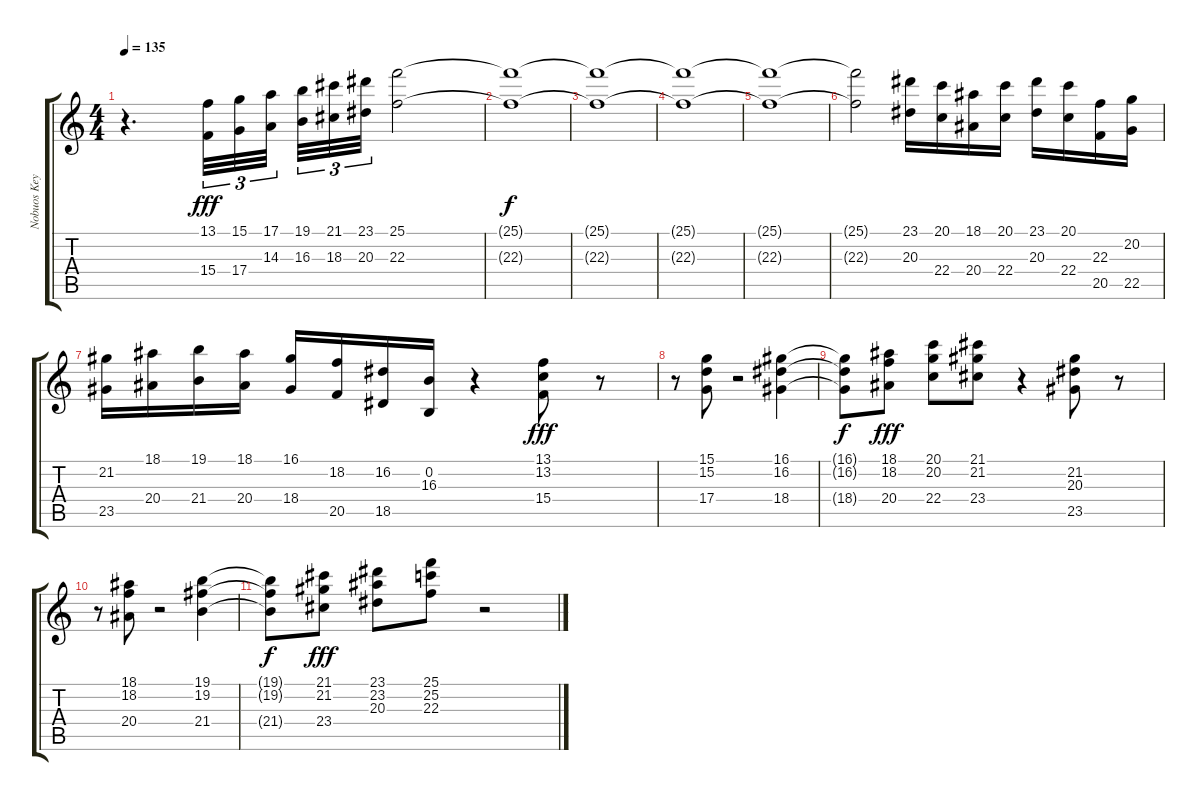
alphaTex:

\track ("Nobuos Keyboard" "Nobuos Key") {instrument rockorgan}
\staff {score tabs}
\tuning (E4 B3 G3 D3 A2 E2) {hide}
\ts (4 4)
\tempo 135
\clef g2
\ks c
r.4{d dy fff} (13.1 15.4).32{tu (3 2)} (15.1 17.4).32{tu (3 2)} (17.1 14.3).32{tu (3 2) beam splitsecondary} (19.1 16.3).32{tu (3 2)} (21.1 18.3).32{tu (3 2)} (23.1 20.3).32{tu (3 2)} (25.1 22.3).2 |
(25.1{t} 22.3{t}).1{dy f} |
(25.1{t} 22.3{t}).1 |
(25.1{t} 22.3{t}).1 |
(25.1{t} 22.3{t}).1 |
(25.1{t} 22.3{t}).2 (23.1 20.3).16 (20.1 22.4).16 (18.1 20.4).16 (20.1 22.4).16 (23.1 20.3).16 (20.1 22.4).16 (22.3 20.5).16 (20.2 22.5).16 |
(21.2 23.5).16 (18.1 20.4).16 (19.1 21.4).16 (18.1 20.4).16 (16.1 18.4).16 (18.2 20.5).16 (16.2 18.5).16 (0.2 16.3).16 r.4 (13.1 13.2 15.4).8{dy fff} r.8 |
r.8 (15.1 15.2 17.4).8 r.2 (16.1 16.2 18.4).4 |
(16.1{t} 16.2{t} 18.4{t}).8{dy f} (18.1 18.2 20.4).8{dy fff} (20.1 20.2 22.4).8 (21.1 21.2 23.4).8 r.4 (21.2 20.3 23.5).8 r.8 |
r.8 (18.1 18.2 20.4).8 r.2 (19.1 19.2 21.4).4 |
(19.1{t} 19.2{t} 21.4{t}).8{dy f} (21.1 21.2 23.4).8{dy fff} (23.1 23.2 20.3).8 (25.1 25.2 22.3).8 r.2
